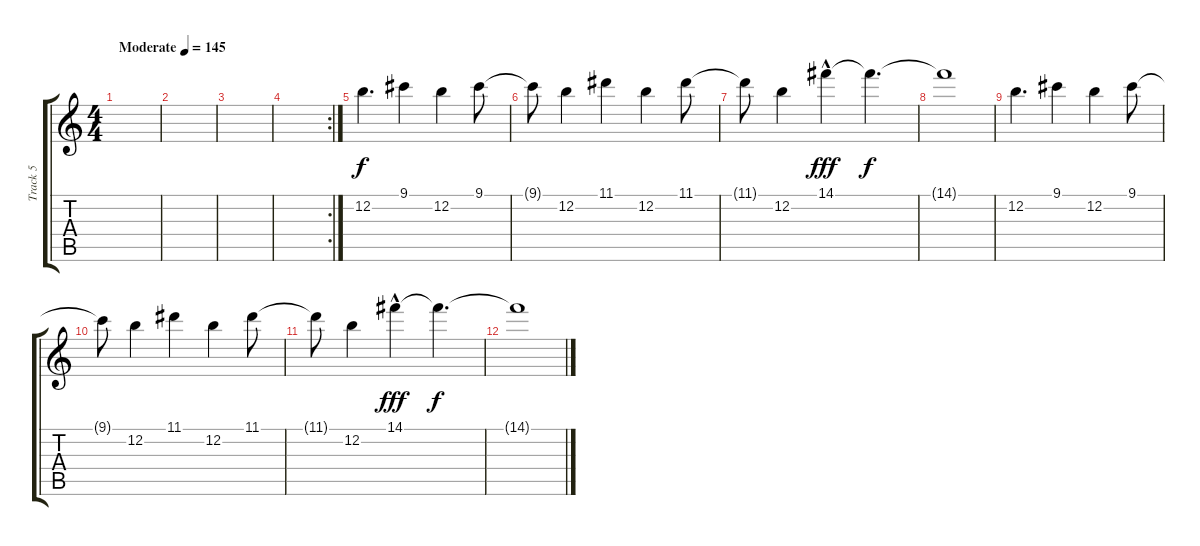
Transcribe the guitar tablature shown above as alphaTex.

\track ("Track 5" "Track 5") {instrument electricguitarclean}
\staff {score tabs}
\tuning (E4 B3 G3 D3 A2 E2) {hide}
\ts (4 4)
\tempo (145 "Moderate")
\clef g2
\ks c
|
|
|
\rc 2
|
12.2.4{d} 9.1.4 12.2.4 9.1.8 |
9.1{t}.8 12.2.4 11.1.4 12.2.4 11.1.8 |
11.1{t}.8 12.2.4 14.1{hac}.4{dy fff} 14.1{t}.4{d dy f} |
14.1{t}.1 |
12.2.4{d} 9.1.4 12.2.4 9.1.8 |
9.1{t}.8 12.2.4 11.1.4 12.2.4 11.1.8 |
11.1{t}.8 12.2.4 14.1{hac}.4{dy fff} 14.1{t}.4{d dy f} |
14.1{t}.1
